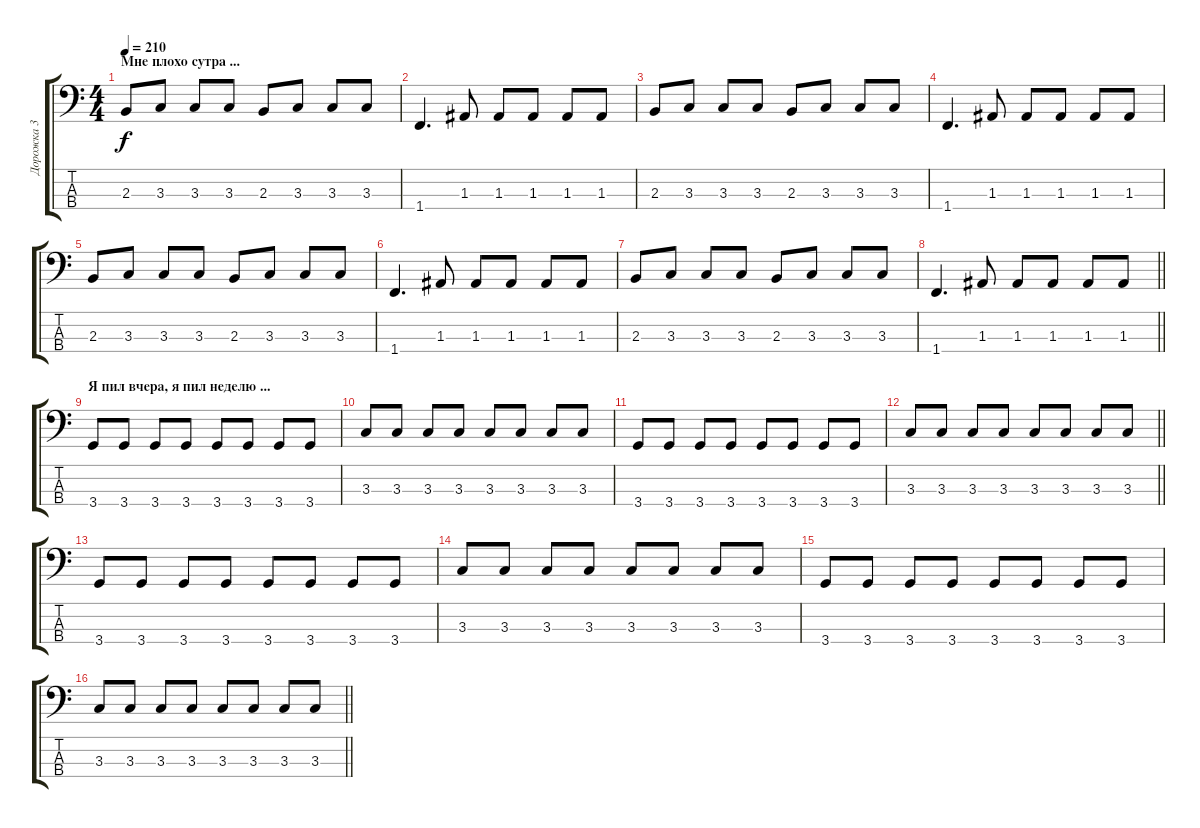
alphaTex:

\track ("Дорожка 3" "Дорожка 3") {instrument electricbassfinger}
\staff {score tabs}
\tuning (G2 D2 A1 E1) {hide}
\ts (4 4)
\section ("" "Мне плохо сутра ...")
\tempo 210
\clef f4
\ks c
2.3.8{dy f} 3.3.8 3.3.8 3.3.8 2.3.8 3.3.8 3.3.8 3.3.8 |
1.4.4{d} 1.3.8 1.3.8 1.3.8 1.3.8 1.3.8 |
2.3.8 3.3.8 3.3.8 3.3.8 2.3.8 3.3.8 3.3.8 3.3.8 |
1.4.4{d} 1.3.8 1.3.8 1.3.8 1.3.8 1.3.8 |
2.3.8 3.3.8 3.3.8 3.3.8 2.3.8 3.3.8 3.3.8 3.3.8 |
1.4.4{d} 1.3.8 1.3.8 1.3.8 1.3.8 1.3.8 |
2.3.8 3.3.8 3.3.8 3.3.8 2.3.8 3.3.8 3.3.8 3.3.8 |
\barLineRight lightlight
1.4.4{d} 1.3.8 1.3.8 1.3.8 1.3.8 1.3.8 |
\section ("" "Я пил вчера, я пил неделю ...")
3.4.8 3.4.8 3.4.8 3.4.8 3.4.8 3.4.8 3.4.8 3.4.8 |
3.3.8 3.3.8 3.3.8 3.3.8 3.3.8 3.3.8 3.3.8 3.3.8 |
3.4.8 3.4.8 3.4.8 3.4.8 3.4.8 3.4.8 3.4.8 3.4.8 |
\barLineRight lightlight
3.3.8 3.3.8 3.3.8 3.3.8 3.3.8 3.3.8 3.3.8 3.3.8 |
3.4.8 3.4.8 3.4.8 3.4.8 3.4.8 3.4.8 3.4.8 3.4.8 |
3.3.8 3.3.8 3.3.8 3.3.8 3.3.8 3.3.8 3.3.8 3.3.8 |
3.4.8 3.4.8 3.4.8 3.4.8 3.4.8 3.4.8 3.4.8 3.4.8 |
\barLineRight lightlight
3.3.8 3.3.8 3.3.8 3.3.8 3.3.8 3.3.8 3.3.8 3.3.8
